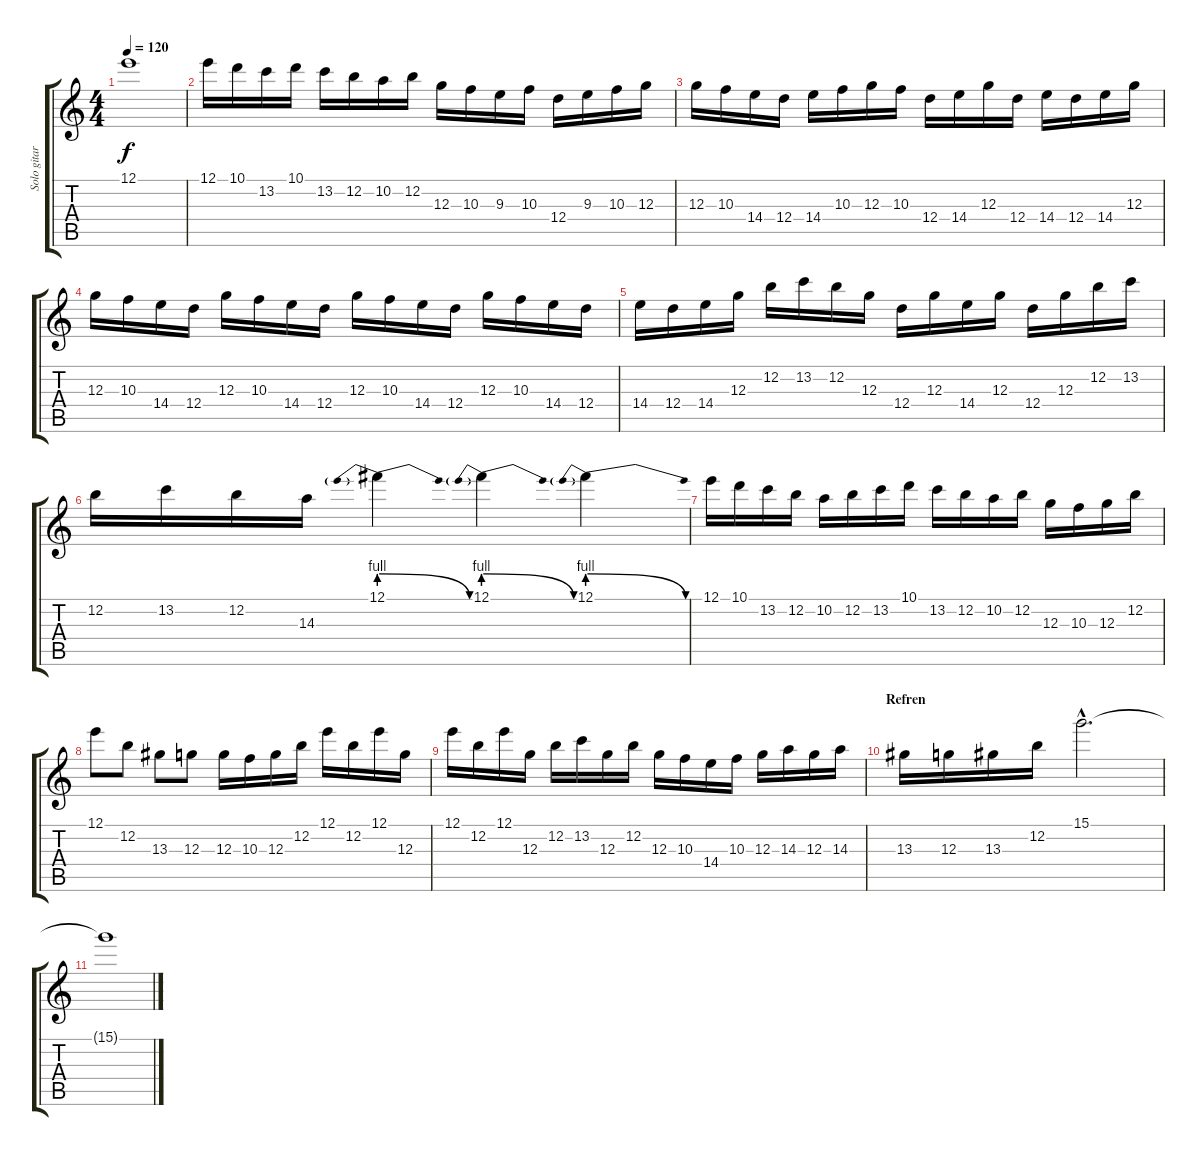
\track ("Solo gitara" "Solo gitar") {instrument overdrivenguitar}
\staff {score tabs}
\tuning (E4 B3 G3 D3 A2 E2) {hide}
\ts (4 4)
\tempo 120
\clef g2
\ks c
12.1{t}.1{dy f} |
12.1.16 10.1.16 13.2.16 10.1.16 13.2.16 12.2.16 10.2.16 12.2.16 12.3.16 10.3.16 9.3.16 10.3.16 12.4.16 9.3.16 10.3.16 12.3.16 |
12.3.16 10.3.16 14.4.16 12.4.16 14.4.16 10.3.16 12.3.16 10.3.16 12.4.16 14.4.16 12.3.16 12.4.16 14.4.16 12.4.16 14.4.16 12.3.16 |
12.3.16 10.3.16 14.4.16 12.4.16 12.3.16 10.3.16 14.4.16 12.4.16 12.3.16 10.3.16 14.4.16 12.4.16 12.3.16 10.3.16 14.4.16 12.4.16 |
14.4.16 12.4.16 14.4.16 12.3.16 12.2.16 13.2.16 12.2.16 12.3.16 12.4.16 12.3.16 14.4.16 12.3.16 12.4.16 12.3.16 12.2.16 13.2.16 |
12.2.16 13.2.16 12.2.16 14.3.16 12.1{be (prebendrelease 0 4 60 0)}.4 12.1{be (prebendrelease 0 4 60 0)}.4 12.1{be (prebendrelease 0 4 60 0)}.4 |
12.1.16 10.1.16 13.2.16 12.2.16 10.2.16 12.2.16 13.2.16 10.1.16 13.2.16 12.2.16 10.2.16 12.2.16 12.3.16 10.3.16 12.3.16 12.2.16 |
12.1.8 12.2.8 13.3.8 12.3.8 12.3.16 10.3.16 12.3.16 12.2.16 12.1.16 12.2.16 12.1.16 12.3.16 |
12.1.16 12.2.16 12.1.16 12.3.16 12.2.16 13.2.16 12.3.16 12.2.16 12.3.16 10.3.16 14.4.16 10.3.16 12.3.16 14.3.16 12.3.16 14.3.16 |
\section ("" "Refren")
13.3.16 12.3.16 13.3.16 12.2.16 15.1{hac}.2{d} |
15.1{t}.1
